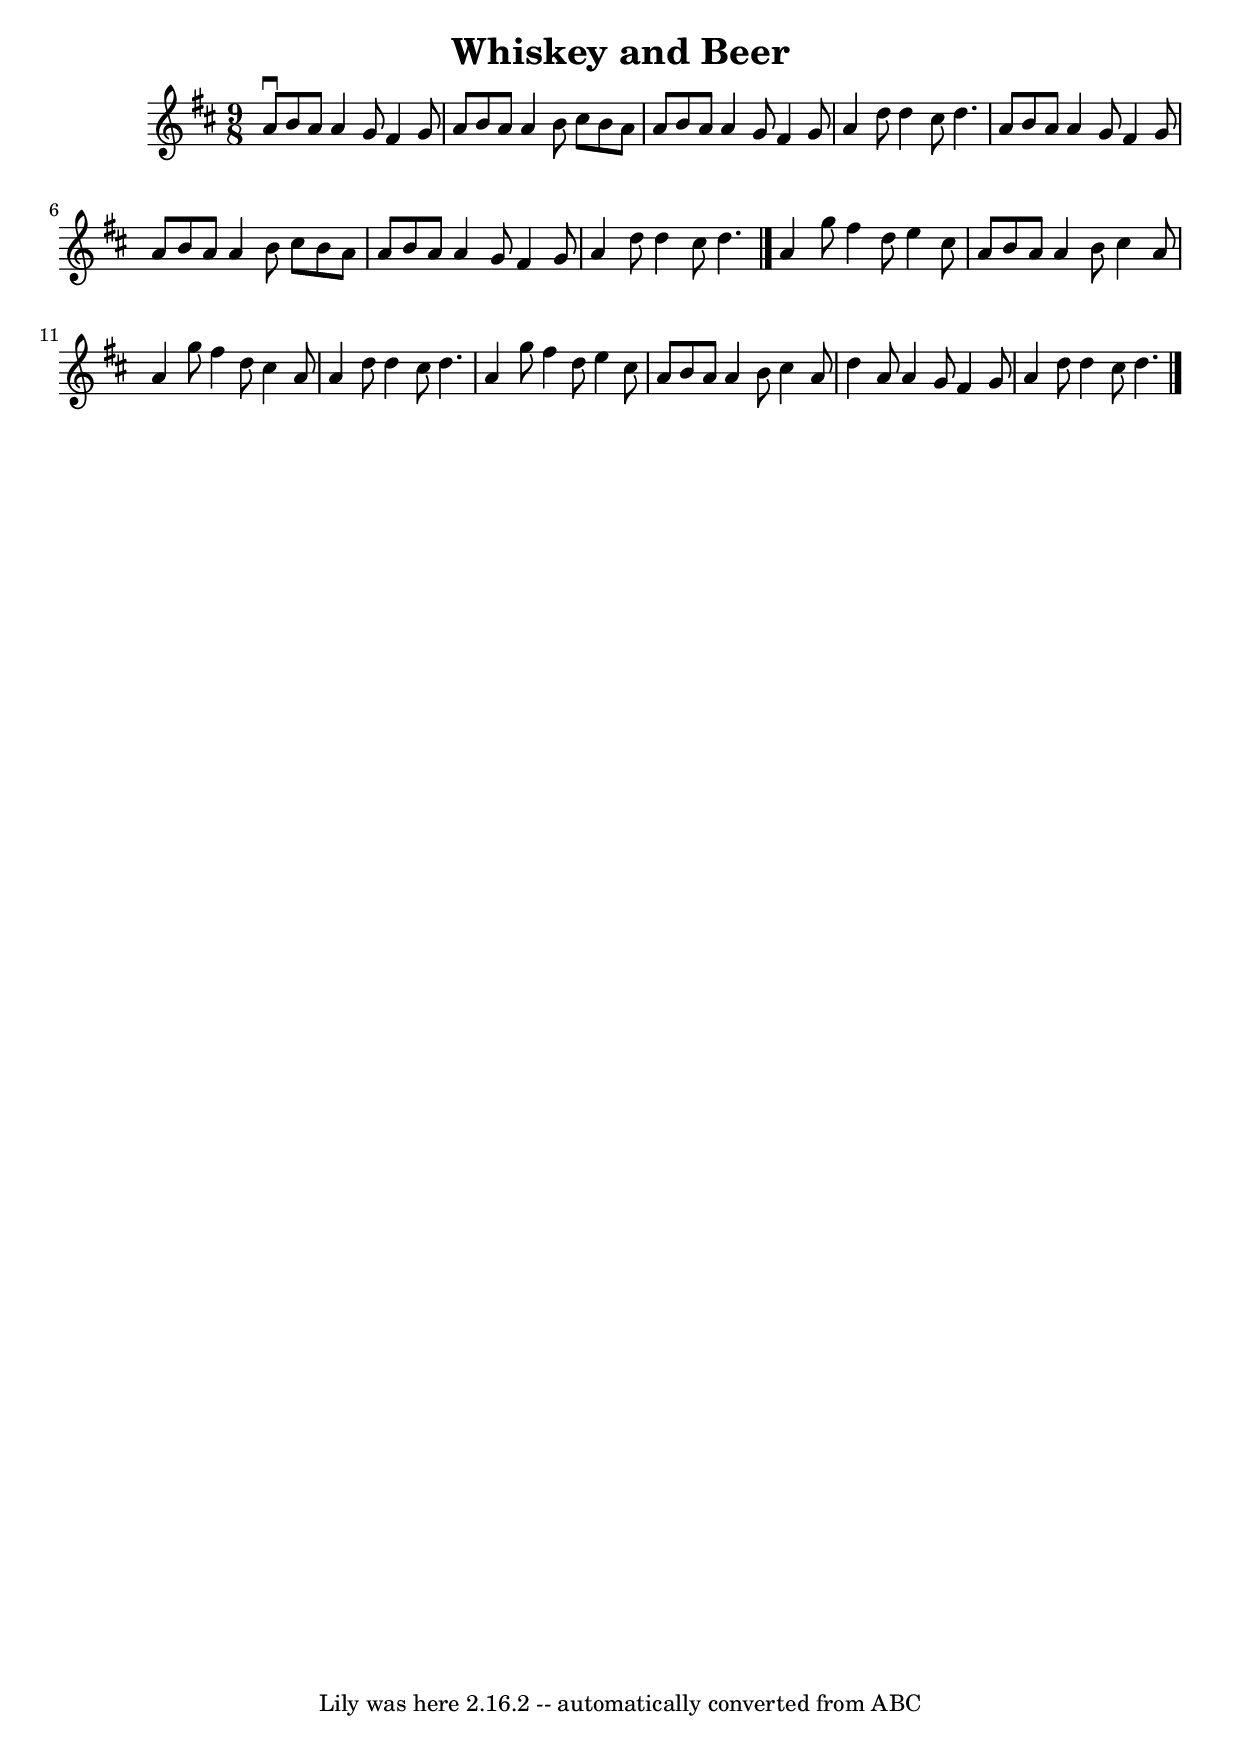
\version "2.7.40"
\include "Mammoth.ily"
\header {
	%% book = "Ryan's Mammoth Collection"
	crossRefNumber = "1"
	footnotes = "\\\\87 453"
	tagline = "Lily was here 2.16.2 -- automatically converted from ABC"
	title = "Whiskey and Beer"
}
voicedefault =  {
\set Score.defaultBarType = "empty"

\time 9/8 \key d \major a'8^\downbow b'8 a'8 a'4 g'8 fis'4    
g'8    |
 a'8 b'8 a'8 a'4 b'8 cis''8 b'8 a'8    
|
 a'8 b'8 a'8 a'4 g'8 fis'4 g'8    |
 a'4    
d''8 d''4 cis''8 d''4.    |
 a'8 b'8 a'8 a'4 g'8 
 fis'4 g'8    |
 a'8 b'8 a'8 a'4 b'8 cis''8 b'8  
 a'8    |
 a'8 b'8 a'8 a'4 g'8 fis'4 g'8    |
 
 a'4 d''8 d''4 cis''8 d''4.    \bar "|." a'4 g''8 fis''4 
 d''8 e''4 cis''8    |
 a'8 b'8 a'8 a'4 b'8    
cis''4 a'8    |
 a'4 g''8 fis''4 d''8 cis''4 a'8    
|
 a'4 d''8 d''4 cis''8 d''4.    |
 a'4 g''8   
 fis''4 d''8 e''4 cis''8    |
 a'8 b'8 a'8 a'4 b'8 
 cis''4 a'8    |
 d''4 a'8 a'4 g'8 fis'4 g'8    
|
 a'4 d''8 d''4 cis''8 d''4.    \bar "|."   
}

\score{
    <<

	\context Staff="default"
	{
	    \voicedefault 
	}

    >>
	\layout {
	}
	\midi {}
}
